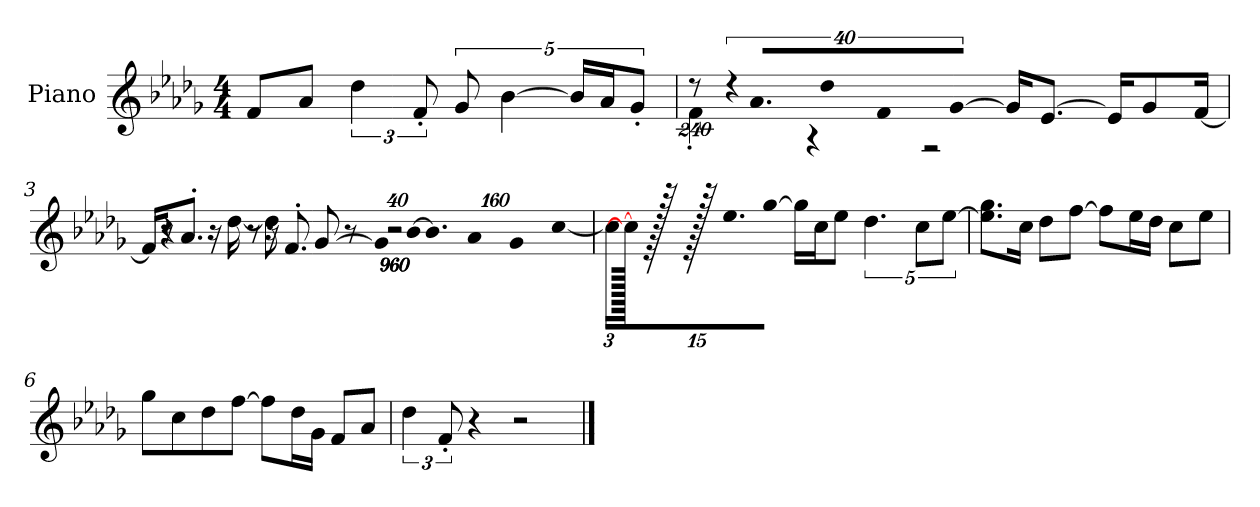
**kern
*part1
*staff1
*I"Piano
*I'P-no
*clefG2
*k[b-e-a-d-g-]
*M4/4
*MM90
=1
8f/L
8a-/J
6dd-\
12f'/
10g-/
[5b-\
20b-/LL]
20a-/J
10g-'/J
=2
!LO:N:vis=16
*^
1920%137r	4f'\
!LO:N:vis=32	!
640%23r	.
!LO:N:vis=16.	!
960%103a-/KL	.
!LO:N:vis=8	!
960%137dd-/	.
.	4r
!LO:N:vis=16	!
1920%137f/L	.
!LO:N:vis=16	!
[1920%137g-/JJ	.
16g-/KL]	2r
[8.e-/J	.
16e-/KL]	.
8g-/	.
[16f/Jk	.
!!LO:LB:g=z	!!
=3	=3
*	*^
16f/KL]	1920ryy	1920ryy
.	8r	4r
8.a-'/J	.	.
.	16r	.
.	[16dd-\	.
8r	.	.
.	8dd-\]	16r
.	.	8.f'/
[8g-/	.	.
.	8r	.
*Xbrackettup	*	*
!LO:N:vis=32	!	!
640%23g-/LLL]	.	.
.	1920%959r	1920%959r
!LO:N:vis=32	!	!
[640%23b-/JJ	.	.
!LO:N:vis=8.	!	!
640%137b-/]	.	.
!LO:N:vis=16	!	!
1920%137a-/L	.	.
!LO:N:vis=32	!	!
640%23g-/K	.	.
[384%41cc/J	.	.
*v	*v	*v
=4
24cc\KL]
1920cc/_
1920r
1920r
12.ee-\
[12gg-\J
16gg-\LL]
16cc\J
8ee-\J
*brackettup
5.dd-\
10cc\L
[10ee-\J
=5
8.ee-\] 8.gg-\L
16cc\Jk
8dd-\L
[8ff\J
8ff\L]
16ee-\L
16dd-\JJ
8cc\L
8ee-\J
!!LO:LB:g=z
=6
8gg-\L
8cc\
8dd-\
[8ff\J
8ff\L]
16dd-\L
16g-\JJ
8f/L
8a-/J
=7
6dd-\
12f'/
4r
2r
==
*-
